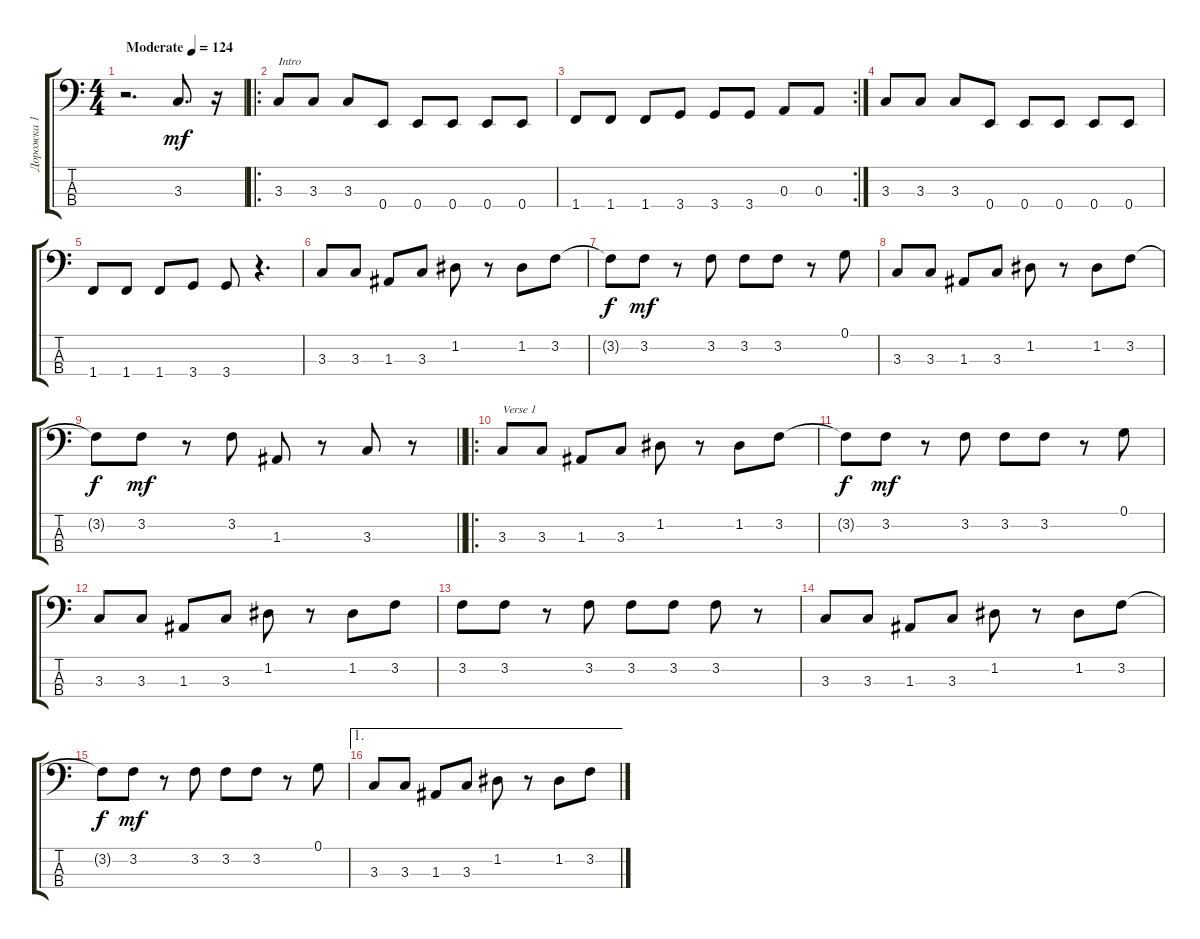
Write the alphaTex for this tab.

\track ("Дорожка 1" "Дорожка 1") {instrument acousticguitarsteel}
\staff {score tabs}
\tuning (G2 D2 A1 E1) {hide}
\ts (4 4)
\tempo (124 "Moderate")
\clef f4
\ks c
r.2{d dy mf instrument acousticguitarsteel} 3.3.8{d} r.16 |
\ro
3.3.8{txt "Intro"} 3.3.8 3.3.8 0.4.8 0.4.8 0.4.8 0.4.8 0.4.8 |
\rc 2
1.4.8 1.4.8 1.4.8 3.4.8 3.4.8 3.4.8 0.3.8 0.3.8 |
3.3.8 3.3.8 3.3.8 0.4.8 0.4.8 0.4.8 0.4.8 0.4.8 |
1.4.8 1.4.8 1.4.8 3.4.8 3.4.8 r.4{d} |
3.3.8{volume 12 instrument synthbass2} 3.3.8 1.3.8{volume 12} 3.3.8 1.2.8 r.8 1.2.8 3.2.8 |
3.2{t}.8{dy f} 3.2.8{dy mf} r.8 3.2.8 3.2.8 3.2.8 r.8 0.1.8 |
3.3.8 3.3.8 1.3.8 3.3.8 1.2.8 r.8 1.2.8 3.2.8 |
\barLineRight lightlight
3.2{t}.8{dy f} 3.2.8{dy mf} r.8 3.2.8 1.3.8 r.8 3.3.8 r.8 |
\ro
3.3.8{txt "Verse 1"} 3.3.8 1.3.8 3.3.8 1.2.8 r.8 1.2.8 3.2.8 |
3.2{t}.8{dy f} 3.2.8{dy mf} r.8 3.2.8 3.2.8 3.2.8 r.8 0.1.8 |
3.3.8 3.3.8 1.3.8 3.3.8 1.2.8 r.8 1.2.8 3.2.8 |
3.2.8 3.2.8 r.8 3.2.8 3.2.8 3.2.8 3.2.8 r.8 |
3.3.8 3.3.8 1.3.8 3.3.8 1.2.8 r.8 1.2.8 3.2.8 |
3.2{t}.8{dy f} 3.2.8{dy mf} r.8 3.2.8 3.2.8 3.2.8 r.8 0.1.8 |
\ae 1
3.3.8 3.3.8 1.3.8 3.3.8 1.2.8 r.8 1.2.8 3.2.8
